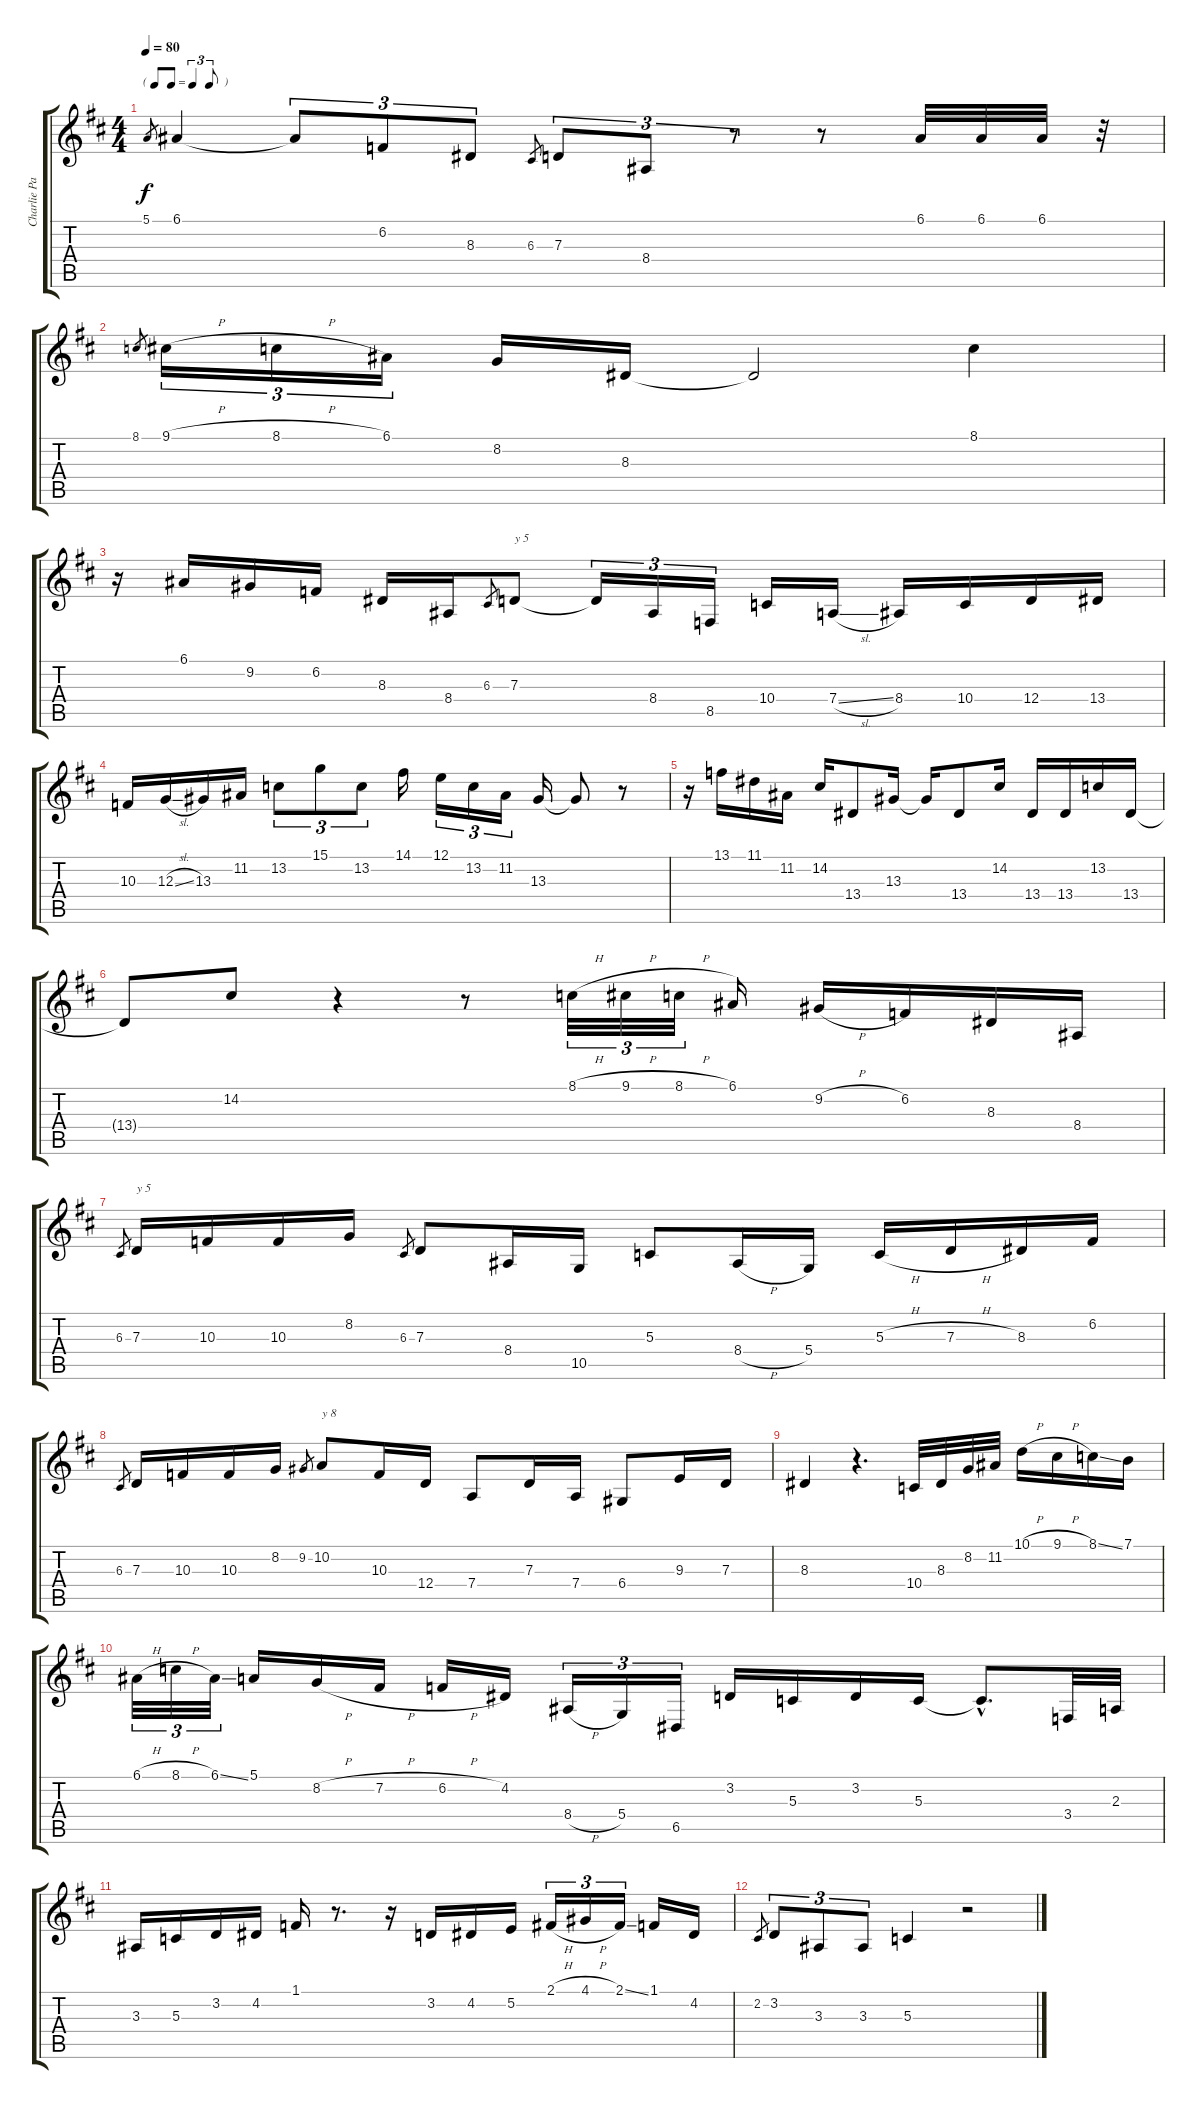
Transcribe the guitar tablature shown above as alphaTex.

\track ("Charlie Parker" "Charlie Pa") {instrument altosax}
\staff {score tabs}
\tuning (E4 B3 G3 D3 A2 E2) {hide}
\ts (4 4)
\tf triplet8th
\tempo 80
\clef g2
\ks d
5.1.8{gr dy f} 6.1.4 6.1{t}.8{tu (3 2)} 6.2.8{tu (3 2)} 8.3.8{tu (3 2)} 6.3.8{gr} 7.3.8{tu (3 2)} 8.4.8{tu (3 2)} r.8{tu (3 2)} r.8 6.1.32 6.1.32 6.1.32 r.32 |
8.1.8{gr} 9.1{h}.16{tu (3 2)} 8.1{h}.16{tu (3 2)} 6.1.16{tu (3 2)} 8.2.16 8.3.16 8.3{t}.2 8.1.4 |
r.16 6.1.16 9.2.16 6.2.16 8.3.16 8.4.16 6.3.8{gr} 7.3.8{txt "y 5"} 7.3{t}.16{tu (3 2)} 8.4.16{tu (3 2)} 8.5.16{tu (3 2)} 10.4.16 7.4{sl}.16 8.4.16 10.4.16 12.4.16 13.4.16 |
10.3.16 12.3{sl}.16 13.3.16 11.2.16 13.2.8{tu (3 2)} 15.1.8{tu (3 2)} 13.2.8{tu (3 2)} 14.1.16 12.1.16{tu (3 2)} 13.2.16{tu (3 2)} 11.2.16{tu (3 2)} 13.3.16 13.3{t}.8 r.8 |
r.16 13.1.16 11.1.16 11.2.16 14.2.16 13.4.8 13.3.16 13.3{t}.16 13.4.8 14.2.16 13.4.16 13.4.16 13.2.16 13.4.16 |
13.4{t}.8 14.2.8 r.4 r.8 8.1{h}.32{tu (3 2)} 9.1{h}.32{tu (3 2)} 8.1{h}.32{tu (3 2)} 6.1.16 9.2{h}.16 6.2.16 8.3.16 8.4.16 |
6.3.8{gr} 7.3.16{txt "y 5"} 10.3.16 10.3.16 8.2.16 6.3.8{gr} 7.3.8 8.4.16 10.5.16 5.3.8 8.4{h}.16 5.4.16 5.3{h}.16 7.3{h}.16 8.3.16 6.2.16 |
6.3.8{gr} 7.3.16 10.3.16 10.3.16 8.2.16 9.2.8{gr} 10.2.8{txt "y 8"} 10.3.16 12.4.16 7.4.8 7.3.16 7.4.16 6.4.8 9.3.16 7.3.16 |
8.3.4 r.4{d} 10.4.32 8.3.32 8.2.32 11.2.32 10.1{h}.16 9.1{h}.16 8.1{ss}.16 7.1.16 |
6.1{h}.32{tu (3 2)} 8.1{h}.32{tu (3 2)} 6.1{ss}.32{tu (3 2)} 5.1.16 8.2{h}.16 7.2{h}.16 6.2{h}.16 4.2.16 8.4{h}.16{tu (3 2)} 5.4.16{tu (3 2)} 6.5.16{tu (3 2)} 3.2.16 5.3.16 3.2.16 5.3.16 5.3{hac t}.8{d} 3.4.32 2.3.32 |
3.3.16 5.3.16 3.2.16 4.2.16 1.1.16 r.8{d} r.16 3.2.16 4.2.16 5.2.16 2.1{h}.16{tu (3 2)} 4.1{h}.16{tu (3 2)} 2.1{ss}.16{tu (3 2)} 1.1.16 4.2.16 |
2.2.8{gr} 3.2.8{tu (3 2)} 3.3.8{tu (3 2)} 3.3.8{tu (3 2)} 5.3.4 r.2
